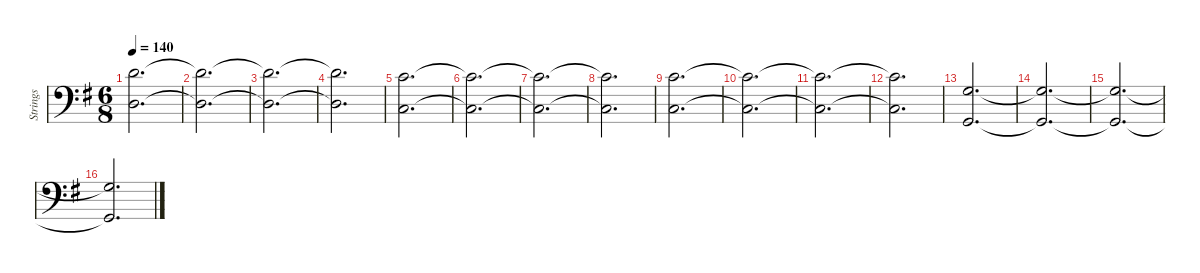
\defaultSystemsLayout 8
\hideDynamics
\bracketExtendMode groupsimilarinstruments
\firstSystemTrackNameMode fullname
\otherSystemsTrackNameOrientation horizontal
\track ("Strings" "vln.") {defaultSystemsLayout 16 instrument stringensemble1}
\staff {score}
\tuning (E4 B3 G3 D3 A2 E2)
\ts (6 8)
\tempo 140
\clef f4
\ks g
(12.4{acc forcenatural} 10.6{acc forcenatural}).2{d dy f beam Down} |
(12.4{t acc forcenatural} 10.6{t acc forcenatural}).2{d beam Down} |
(12.4{t acc forcenatural} 10.6{t acc forcenatural}).2{d beam Down} |
(12.4{t acc forcenatural} 10.6{t acc forcenatural}).2{d beam Down} |
(10.4{acc forcenatural} 8.6{acc forcenatural}).2{d beam Down} |
(10.4{t acc forcenatural} 8.6{t acc forcenatural}).2{d beam Down} |
(10.4{t acc forcenatural} 8.6{t acc forcenatural}).2{d beam Down} |
(10.4{t acc forcenatural} 8.6{t acc forcenatural}).2{d beam Down} |
(10.4{acc forcenatural} 8.6{acc forcenatural}).2{d beam Down} |
(10.4{t acc forcenatural} 8.6{t acc forcenatural}).2{d beam Down} |
(10.4{t acc forcenatural} 8.6{t acc forcenatural}).2{d beam Down} |
(10.4{t acc forcenatural} 8.6{t acc forcenatural}).2{d beam Down} |
(5.4{acc forcenatural} 3.6{acc forcenatural}).2{d beam Up} |
(5.4{t acc forcenatural} 3.6{t acc forcenatural}).2{d beam Up} |
(5.4{t acc forcenatural} 3.6{t acc forcenatural}).2{d beam Up} |
(5.4{t acc forcenatural} 3.6{t acc forcenatural}).2{d beam Up}
